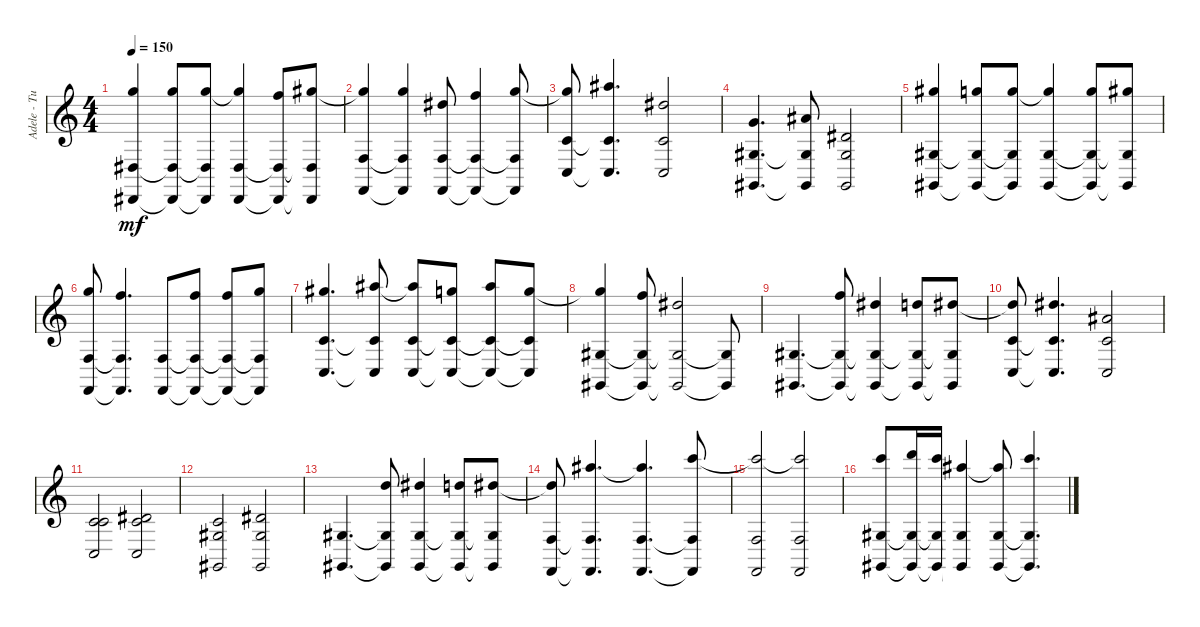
\track ("Adele - TurningTables 2011 (Staff 1)" "Adele - Tu") {instrument acousticgrandpiano}
\staff {score}
\tuning (E4 B3 G3 D3 A2 E2 B1) {hide}
\ts (4 4)
\tempo 150
\clef g2
\ks c
(15.1 1.4 4.7).4{dy mf} (15.1 1.4{t} 4.7{t}).8 (15.1 1.4{t} 4.7{t}).8 (15.1{t} 1.4 4.7).4 (13.1 1.4{t} 4.7{t}).8 (16.1 1.4{t} 4.7{t}).8 |
(16.1{t} 3.4 1.6).4 (15.1 3.4{t} 1.6{t}).4 (11.1 3.4 1.6).8 (13.1 3.4{t} 1.6{t}).4 (15.1 3.4{t} 1.6{t}).8 |
(15.1{t} 1.2 3.5).8 (18.1 1.2{t} 3.5{t}).4{d} (11.1 1.2 3.5).2 |
(3.1 1.3 4.6).4{d} (6.1 1.3{t} 4.6{t}).8 (4.2 1.3 4.6).2 |
(16.1 1.3 4.6).4 (15.1 1.3{t} 4.6{t}).8 (15.1 1.3{t} 4.6{t}).8 (15.1{t} 1.3 4.6).4 (15.1 1.3{t} 4.6{t}).8 (16.1 1.3{t} 4.6{t}).8 |
(15.1 3.4 1.6).8 (13.1 3.4{t} 1.6{t}).4{d} (3.4 1.6).8 (13.1 3.4{t} 1.6{t}).8 (13.1 3.4{t} 1.6{t}).8 (15.1 3.4{t} 1.6{t}).8 |
(16.1 1.2 3.5).4{d} (18.1 1.2{t} 3.5{t}).8 (18.1{t} 1.2 3.5).8 (15.1 1.2{t} 3.5{t}).8 (18.1 1.2{t} 3.5{t}).8 (15.1 1.2{t} 3.5{t}).8 |
(15.1{t} 1.3 4.6).4 (13.1 1.3{t} 4.6{t}).8 (11.1 1.3{t} 4.6{t}).2 (1.3{t} 4.6{t}).8 |
(1.3 4.6).4{d} (13.1 1.3{t} 4.6{t}).8 (11.1 1.3{t} 4.6{t}).4 (10.1 1.3{t} 4.6{t}).8 (11.1 1.3{t} 4.6{t}).8 |
(11.1{t} 1.2 3.5).8 (11.1 1.2{t} 3.5{t}).4{d} (6.1 1.2 3.5).2 |
(1.2 5.3 3.5).2 (4.2 5.3 3.5).2 |
(1.2 1.3 4.6).2 (4.2 1.3 4.6).2 |
(1.3 4.6).4{d} (10.1 1.3{t} 4.6{t}).8 (11.1 1.3 4.6).4 (10.1 1.3{t} 4.6{t}).8 (11.1 1.3{t} 4.6{t}).8 |
(11.1{t} 3.4 1.6).8 (18.1 3.4{t} 1.6{t}).4{d} (18.1{t} 3.4 1.6).4{d} (20.1 3.4{t} 1.6{t}).8 |
(20.1{t} 3.4 1.6).2 (20.1{t} 3.4 1.6).2 |
(20.1 1.3 4.6).8 (22.1 1.3{t} 4.6{t}).16 (20.1 1.3{t} 4.6{t}).16 (18.1 1.3{t} 4.6{t}).4 (18.1{t} 1.3 4.6).8 (20.1 1.3{t} 4.6{t}).4{d}
